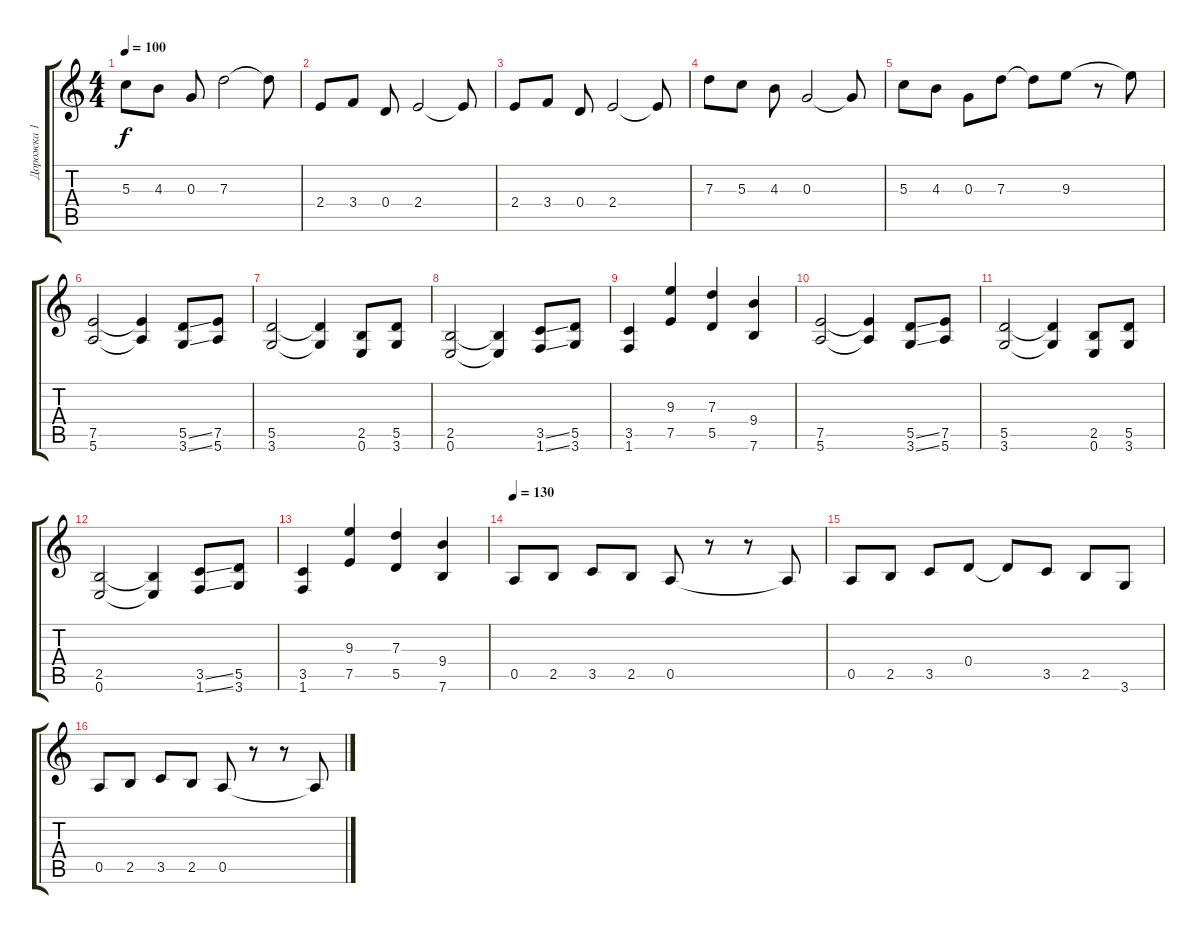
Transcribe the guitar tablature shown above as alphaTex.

\track ("Дорожка 1" "Дорожка 1") {instrument distortionguitar}
\staff {score tabs}
\tuning (E4 B3 G3 D3 A2 E2) {hide}
\ts (4 4)
\tempo 100
\clef g2
\ks c
5.3.8{dy f} 4.3.8 0.3.8 7.3.2 7.3{t}.8 |
2.4.8 3.4.8 0.4.8 2.4.2 2.4{t}.8 |
2.4.8 3.4.8 0.4.8 2.4.2 2.4{t}.8 |
7.3.8 5.3.8 4.3.8 0.3.2 0.3{t}.8 |
5.3.8 4.3.8 0.3.8 7.3.8 7.3{t}.8 9.3.8 r.8 9.3{t}.8 |
(7.5 5.6).2 (7.5{t} 5.6{t}).4 (5.5{ss} 3.6{ss}).8 (7.5 5.6).8 |
(5.5 3.6).2 (5.5{t} 3.6{t}).4 (2.5 0.6).8 (5.5 3.6).8 |
(2.5 0.6).2 (2.5{t} 0.6{t}).4 (3.5{ss} 1.6{ss}).8 (5.5 3.6).8 |
(3.5 1.6).4 (9.3 7.5).4 (7.3 5.5).4 (9.4 7.6).4 |
(7.5 5.6).2 (7.5{t} 5.6{t}).4 (5.5{ss} 3.6{ss}).8 (7.5 5.6).8 |
(5.5 3.6).2 (5.5{t} 3.6{t}).4 (2.5 0.6).8 (5.5 3.6).8 |
(2.5 0.6).2 (2.5{t} 0.6{t}).4 (3.5{ss} 1.6{ss}).8 (5.5 3.6).8 |
(3.5 1.6).4 (9.3 7.5).4 (7.3 5.5).4 (9.4 7.6).4 |
\tempo 130
0.5.8{instrument electricguitarclean} 2.5.8 3.5.8 2.5.8 0.5.8 r.8 r.8 0.5{t}.8 |
0.5.8 2.5.8 3.5.8 0.4.8 0.4{t}.8 3.5.8 2.5.8 3.6.8 |
0.5.8 2.5.8 3.5.8 2.5.8 0.5.8 r.8 r.8 0.5{t}.8
